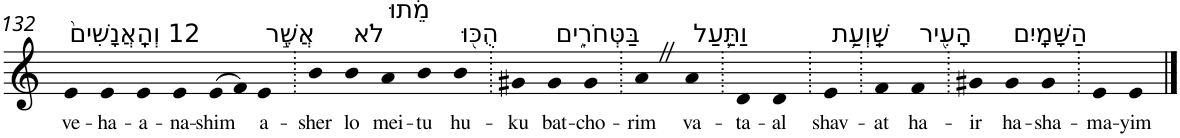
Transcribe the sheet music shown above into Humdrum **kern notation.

**kern	**text
*part1	*part1
*staff1	*staff1
*I"Piano	*
*I'Pno	*
!!LO:PB:g=z
*clefG2	*
*k[]	*
=132	=132
!LO:TX:a:t=12 וְהָֽאֲנָשִׁים֙	!
!	!LO:LY:b
4e	ve-
!	!LO:LY:b
4e	-ha-
!	!LO:LY:b
4e	-a-
!	!LO:LY:b
4e	-na-
!	!LO:LY:b
(>8e	-shim
8f)	.
!LO:TX:a:t=אֲשֶׁ֣ר	!
!	!LO:LY:b
4e	a-
=133.	=133.
!	!LO:LY:b
4b	-sher
!LO:TX:a:t=לֹא	!
!	!LO:LY:b
4b	lo
!LO:TX:a:t=מֵ֔תוּ	!
!	!LO:LY:b
4a	mei-
!	!LO:LY:b
4b	-tu
!LO:TX:a:t=הֻכּ֖וּ	!
!	!LO:LY:b
4b	hu-
=134.	=134.
!	!LO:LY:b
4g#X	-ku
!LO:TX:a:t=בַּטְּחֹרִ֑ים	!
!	!LO:LY:b
4g#	bat-
!	!LO:LY:b
4g#	-cho-
=135.	=135.
!	!LO:LY:b
4aZ	-rim
!LO:TX:a:t=וַתַּ֛עַל	!
!	!LO:LY:b
4a	va-
=136.	=136.
!	!LO:LY:b
4d	-ta-
!	!LO:LY:b
4d	-al
=137.	=137.
!LO:TX:a:t=שַֽׁוְעַ֥ת	!
!	!LO:LY:b
4e	shav-
=138.	=138.
!	!LO:LY:b
4f	-at
!LO:TX:a:t=הָעִ֖יר	!
!	!LO:LY:b
4f	ha-
=139.	=139.
!	!LO:LY:b
4g#X	-ir
!LO:TX:a:t=הַשָּׁמָֽיִם	!
!	!LO:LY:b
4g#	ha-
!	!LO:LY:b
4g#	-sha-
=140.	=140.
!	!LO:LY:b
4e	-ma-
!	!LO:LY:b
4e	-yim
==	==
*-	*-
